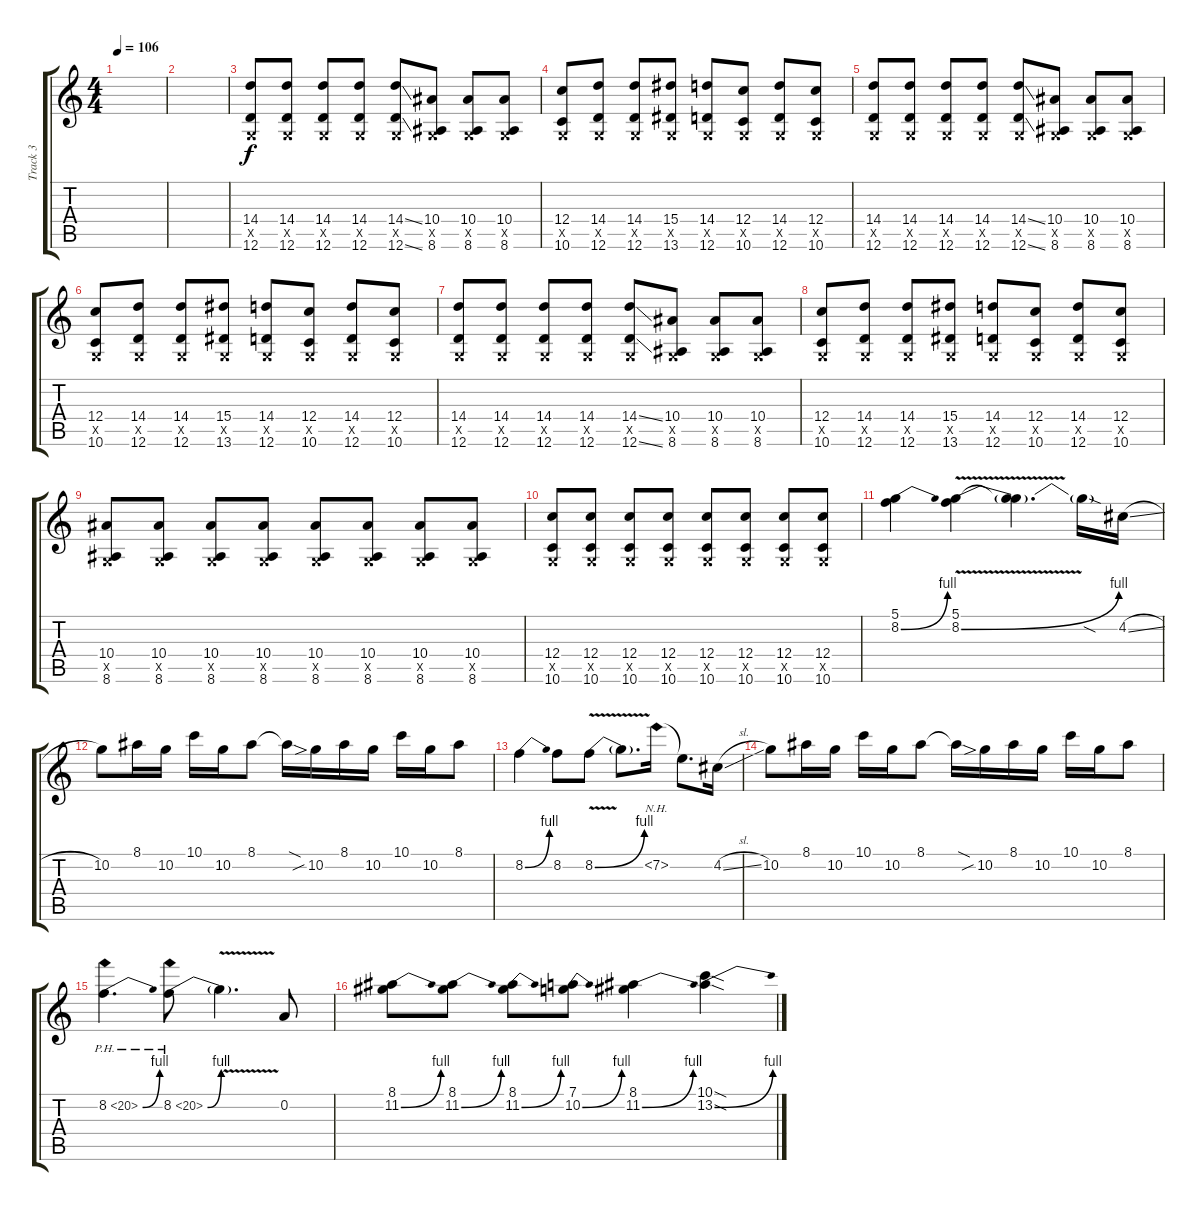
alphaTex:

\track ("Track 3" "Track 3") {instrument overdrivenguitar}
\staff {score tabs}
\tuning (D4 A3 F3 C3 G2 D2) {hide}
\ts (4 4)
\tempo 106
\clef g2
\ks c
|
|
(14.4 0.5{x} 12.6).8 (14.4 0.5{x} 12.6).8 (14.4 0.5{x} 12.6).8 (14.4 0.5{x} 12.6).8 (14.4{ss} 0.5{x} 12.6{ss}).8 (10.4 0.5{x} 8.6).8 (10.4 0.5{x} 8.6).8 (10.4 0.5{x} 8.6).8 |
(12.4 0.5{x} 10.6).8 (14.4 0.5{x} 12.6).8 (14.4 0.5{x} 12.6).8 (15.4 0.5{x} 13.6).8 (14.4 0.5{x} 12.6).8 (12.4 0.5{x} 10.6).8 (14.4 0.5{x} 12.6).8 (12.4 0.5{x} 10.6).8 |
(14.4 0.5{x} 12.6).8 (14.4 0.5{x} 12.6).8 (14.4 0.5{x} 12.6).8 (14.4 0.5{x} 12.6).8 (14.4{ss} 0.5{x} 12.6{ss}).8 (10.4 0.5{x} 8.6).8 (10.4 0.5{x} 8.6).8 (10.4 0.5{x} 8.6).8 |
(12.4 0.5{x} 10.6).8 (14.4 0.5{x} 12.6).8 (14.4 0.5{x} 12.6).8 (15.4 0.5{x} 13.6).8 (14.4 0.5{x} 12.6).8 (12.4 0.5{x} 10.6).8 (14.4 0.5{x} 12.6).8 (12.4 0.5{x} 10.6).8 |
(14.4 0.5{x} 12.6).8 (14.4 0.5{x} 12.6).8 (14.4 0.5{x} 12.6).8 (14.4 0.5{x} 12.6).8 (14.4{ss} 0.5{x} 12.6{ss}).8 (10.4 0.5{x} 8.6).8 (10.4 0.5{x} 8.6).8 (10.4 0.5{x} 8.6).8 |
(12.4 0.5{x} 10.6).8 (14.4 0.5{x} 12.6).8 (14.4 0.5{x} 12.6).8 (15.4 0.5{x} 13.6).8 (14.4 0.5{x} 12.6).8 (12.4 0.5{x} 10.6).8 (14.4 0.5{x} 12.6).8 (12.4 0.5{x} 10.6).8 |
(10.4 0.5{x} 8.6).8 (10.4 0.5{x} 8.6).8 (10.4 0.5{x} 8.6).8 (10.4 0.5{x} 8.6).8 (10.4 0.5{x} 8.6).8 (10.4 0.5{x} 8.6).8 (10.4 0.5{x} 8.6).8 (10.4 0.5{x} 8.6).8 |
(12.4 0.5{x} 10.6).8 (12.4 0.5{x} 10.6).8 (12.4 0.5{x} 10.6).8 (12.4 0.5{x} 10.6).8 (12.4 0.5{x} 10.6).8 (12.4 0.5{x} 10.6).8 (12.4 0.5{x} 10.6).8 (12.4 0.5{x} 10.6).8 |
(5.1 8.2{be (bend 0 0 60 4)}).4 (5.1{v} 8.2{be (bend 0 0 60 4) v}).4 (5.1{t} 8.2{t}).4{d} 8.2{sod t}.16 4.2{sl}.16 |
10.2.8 8.1.16 10.2.16 10.1.16 10.2.16 8.1.8 8.1{sod t}.16 10.2{sib}.16 8.1.16 10.2.16 10.1.16 10.2.16 8.1.8 |
8.2{be (bend 0 0 60 4)}.4 8.2.8 8.2{be (bend 0 0 60 4) v}.8 8.2{t}.8{d} 7.2{nh}.16 7.2{t}.8{d} 4.2{sl}.16 |
10.2.8 8.1.16 10.2.16 10.1.16 10.2.16 8.1.8 8.1{sod t}.16 10.2{sib}.16 8.1.16 10.2.16 10.1.16 10.2.16 8.1.8 |
8.2{be (bend 0 0 60 4) ph 12}.4{d} 8.2{be (bend 0 0 60 4) ph 12}.8 8.2{v t}.4{d} 0.2.8 |
(8.1 11.2{be (bend 0 0 60 4)}).8 (8.1 11.2{be (bend 0 0 60 4)}).8 (8.1 11.2{be (bend 0 0 60 4)}).8 (7.1 10.2{be (bend 0 0 60 4)}).8 (8.1 11.2{be (bend 0 0 60 4)}).4 (10.1{sod} 13.2{be (bend 0 0 60 4) sod}).4
